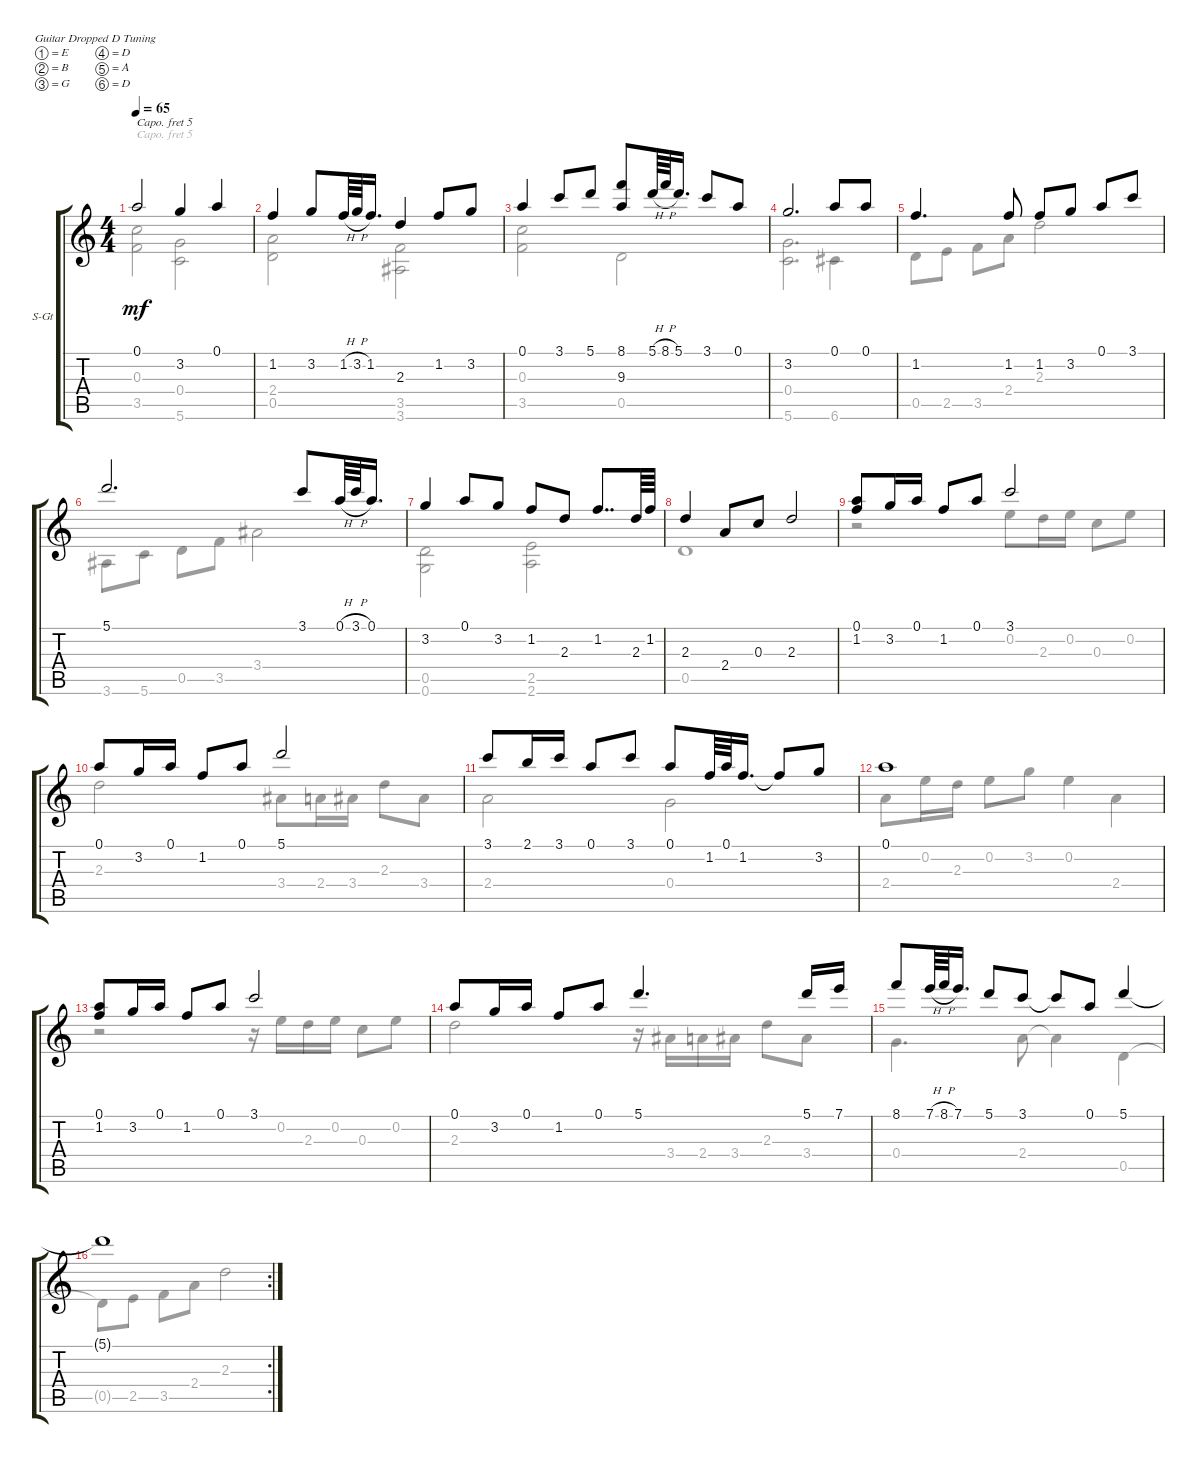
\bracketExtendMode groupsimilarinstruments
\firstSystemTrackNameOrientation horizontal
\otherSystemsTrackNameOrientation horizontal
\track ("Steel Guitar" "S-Gt") {instrument acousticguitarsteel}
\staff {score tabs}
\capo 5
\tuning (E4 B3 G3 D3 A2 D2)
\voice
\ts (4 4)
\beaming (8 2 2 2 2)
\tempo 65
\clef g2
\ks c
0.1.2{dy mf instrument acousticguitarsteel} 3.2.4 0.1.4 |
1.2.4 3.2.8 1.2{h}.64 3.2{h}.64 1.2.16{d} 2.3.4 1.2.8 3.2.8 |
0.1.4 3.1.8 5.1.8 (8.1 9.3).8 5.1{h}.64 8.1{h}.64 5.1.16{d} 3.1.8 0.1.8 |
3.2.2{d} 0.1.8 0.1.8 |
1.2.4{d} 1.2.8 1.2.8 3.2.8 0.1.8 3.1.8 |
5.1.2{d} 3.1.8 0.1{h}.64 3.1{h}.64 0.1.16{d} |
3.2.4 0.1.8 3.2.8 1.2.8 2.3.8 1.2.8{dd} 2.3.64 1.2.64 |
2.3.4 2.4.8 0.3.8 2.3.2 |
(0.1 1.2).8 3.2.16 0.1.16 1.2.8 0.1.8 3.1.2 |
0.1.8 3.2.16 0.1.16 1.2.8 0.1.8 5.1.2 |
3.1.8 2.1.16 3.1.16 0.1.8 3.1.8 0.1.8 1.2.64 0.1.64 1.2.16{d} 1.2{t}.8 3.2.8 |
0.1.1 |
(0.1 1.2).8 3.2.16 0.1.16 1.2.8 0.1.8 3.1.2 |
0.1.8 3.2.16 0.1.16 1.2.8 0.1.8 5.1.4{d} 5.1.16 7.1.16 |
8.1.8 7.1{h}.64 8.1{h}.64 7.1.16{d} 5.1.8 3.1.8 3.1{t}.8 0.1.8 5.1.4 |
\rc 2
5.1{t}.1
\voice
\clef g2
\ottava regular
\simile none
\ks c
(0.3 3.5).2{dy mf} (0.4 5.6).2 |
(2.4 0.5).2 (3.5 3.6).2 |
(0.3 3.5).2 0.5.2 |
(0.4 5.6).2{d} 6.6.4 |
0.5.8 2.5.8 3.5.8 2.4.8 2.3.2 |
3.6.8 5.6.8 0.5.8 3.5.8 3.4.2 |
(0.5 0.6).2 (2.5 2.6).2 |
0.5.1 |
r.2 0.2.8 2.3.16 0.2.16 0.3.8 0.2.8 |
2.3.2 3.4.8 2.4.16 3.4.16 2.3.8 3.4.8 |
2.4.2 0.4.2 |
2.4.8 0.2.16 2.3.16 0.2.8 3.2.8 0.2.4 2.4.4 |
r.2 r.16 0.2.16 2.3.16 0.2.16 0.3.8 0.2.8 |
2.3.2 r.16 3.4.16 2.4.16 3.4.16 2.3.8 3.4.8 |
0.4.4{d} 2.4.8 2.4{t}.4 0.5.4 |
0.5{t}.8 2.5.8 3.5.8 2.4.8 2.3.2
